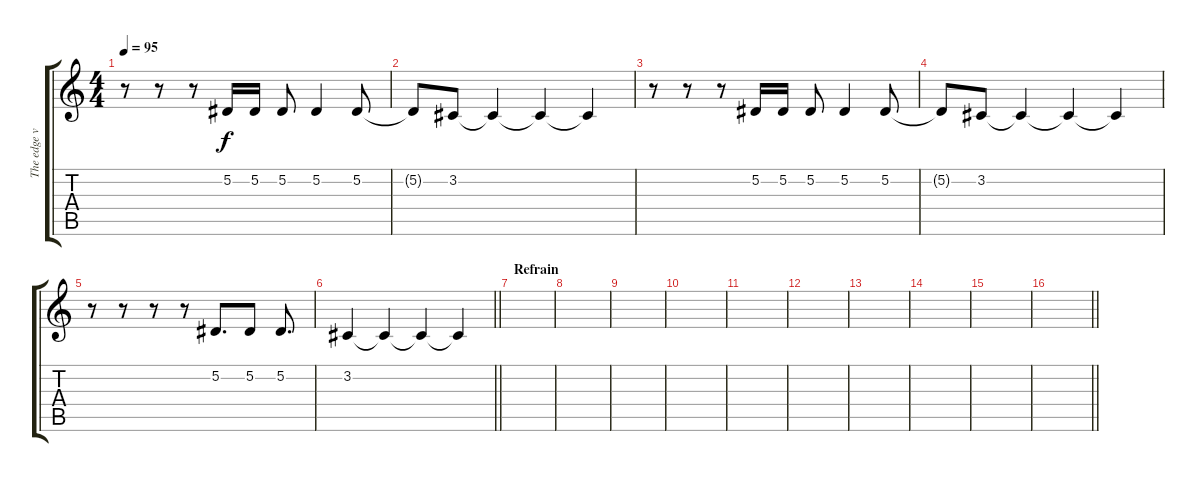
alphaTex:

\track ("The edge voice's" "The edge v") {instrument electricpiano2}
\staff {score tabs}
\tuning (Eb4 Bb3 Gb3 Db3 Ab2 Eb2) {hide}
\ts (4 4)
\tempo 95
\clef g2
\ks c
r.8{dy f} r.8 r.8 5.2.16 5.2.16 5.2.8 5.2.4 5.2.8 |
5.2{t}.8 3.2.8 3.2{t}.4 3.2{t}.4 3.2{t}.4 |
r.8 r.8 r.8 5.2.16 5.2.16 5.2.8 5.2.4 5.2.8 |
5.2{t}.8 3.2.8 3.2{t}.4 3.2{t}.4 3.2{t}.4 |
r.8 r.8 r.8 r.8 5.2.8{d} 5.2.8 5.2.8{d} |
\barLineRight lightlight
3.2.4 3.2{t}.4 3.2{t}.4 3.2{t}.4 |
\section ("" "Refrain")
|
|
|
|
|
|
|
|
|
\barLineRight lightlight
